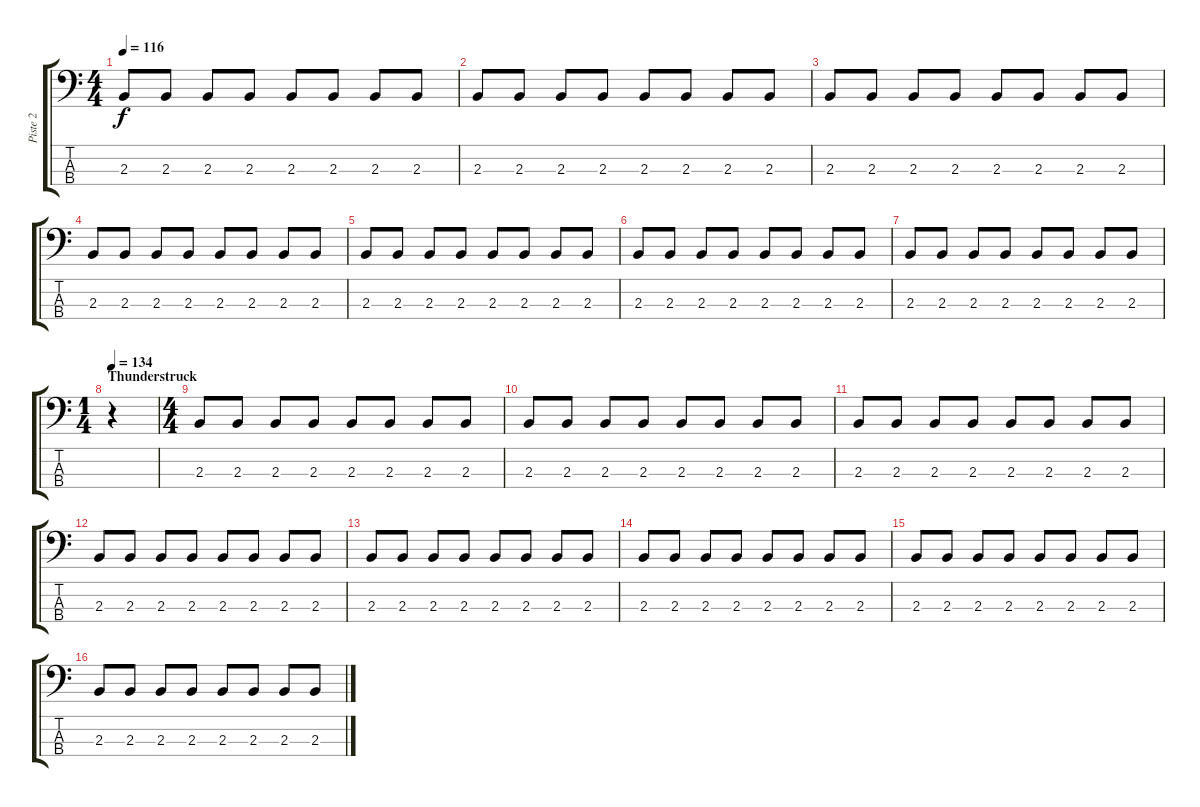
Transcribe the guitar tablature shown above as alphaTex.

\track ("Piste 2" "Piste 2") {instrument electricbassfinger}
\staff {score tabs}
\tuning (G2 D2 A1 E1) {hide}
\ts (4 4)
\tempo 116
\clef f4
\ks c
2.3.8{dy f} 2.3.8 2.3.8 2.3.8 2.3.8 2.3.8 2.3.8 2.3.8 |
2.3.8 2.3.8 2.3.8 2.3.8 2.3.8 2.3.8 2.3.8 2.3.8 |
2.3.8 2.3.8 2.3.8 2.3.8 2.3.8 2.3.8 2.3.8 2.3.8 |
2.3.8 2.3.8 2.3.8 2.3.8 2.3.8 2.3.8 2.3.8 2.3.8 |
2.3.8 2.3.8 2.3.8 2.3.8 2.3.8 2.3.8 2.3.8 2.3.8 |
2.3.8 2.3.8 2.3.8 2.3.8 2.3.8 2.3.8 2.3.8 2.3.8 |
2.3.8 2.3.8 2.3.8 2.3.8 2.3.8 2.3.8 2.3.8 2.3.8 |
\ts (1 4)
\section ("" "Thunderstruck")
\tempo 134
r.4 |
\ts (4 4)
2.3.8 2.3.8 2.3.8 2.3.8 2.3.8 2.3.8 2.3.8 2.3.8 |
2.3.8 2.3.8 2.3.8 2.3.8 2.3.8 2.3.8 2.3.8 2.3.8 |
2.3.8 2.3.8 2.3.8 2.3.8 2.3.8 2.3.8 2.3.8 2.3.8 |
2.3.8 2.3.8 2.3.8 2.3.8 2.3.8 2.3.8 2.3.8 2.3.8 |
2.3.8 2.3.8 2.3.8 2.3.8 2.3.8 2.3.8 2.3.8 2.3.8 |
2.3.8 2.3.8 2.3.8 2.3.8 2.3.8 2.3.8 2.3.8 2.3.8 |
2.3.8 2.3.8 2.3.8 2.3.8 2.3.8 2.3.8 2.3.8 2.3.8 |
2.3.8 2.3.8 2.3.8 2.3.8 2.3.8 2.3.8 2.3.8 2.3.8
